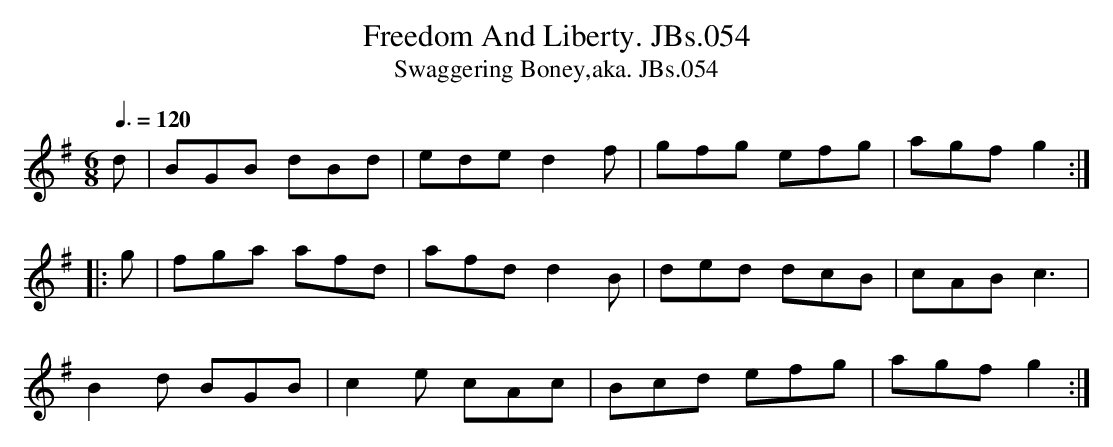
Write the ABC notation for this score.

X:1
T:Freedom And Liberty. JBs.054
T:Swaggering Boney,aka. JBs.054
L:1/8
M:6/8
Q:3/8=120
K:G
d|BGB dBd|ede d2f|gfg efg|agf g2:|!
|:g|fga afd|afd d2B|ded dcB|cAB c3|!
B2 d BGB|c2e cAc|Bcd efg|agf g2:|
